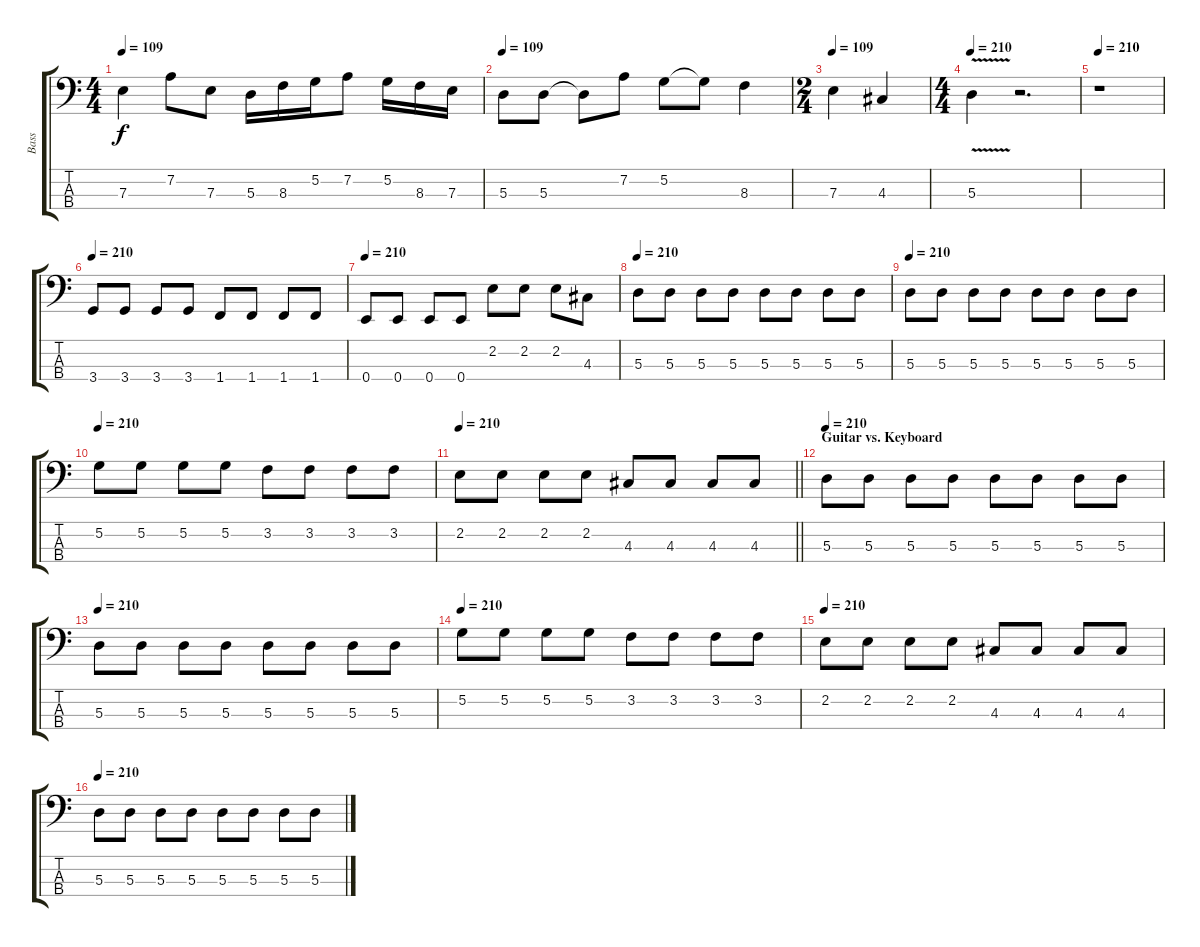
\track ("Bass" "Bass") {instrument electricbasspick}
\staff {score tabs}
\tuning (G2 D2 A1 E1) {hide}
\ts (4 4)
\tempo 109
\clef f4
\ks c
7.3.4{dy f} 7.2.8 7.3.8 5.3.16 8.3.16 5.2.16 7.2.8 5.2.16 8.3.16 7.3.16 |
\tempo 109
5.3.8 5.3.8 5.3{t}.8 7.2.8 5.2.8 5.2{t}.8 8.3.4 |
\ts (2 4)
\tempo 109
7.3.4 4.3.4 |
\ts (4 4)
\tempo 210
5.3{v}.4 r.2{d} |
\tempo 210
r.1 |
\tempo 210
3.4.8 3.4.8 3.4.8 3.4.8 1.4.8 1.4.8 1.4.8 1.4.8 |
\tempo 210
0.4.8 0.4.8 0.4.8 0.4.8 2.2.8 2.2.8 2.2.8 4.3.8 |
\tempo 210
5.3.8 5.3.8 5.3.8 5.3.8 5.3.8 5.3.8 5.3.8 5.3.8 |
\tempo 210
5.3.8 5.3.8 5.3.8 5.3.8 5.3.8 5.3.8 5.3.8 5.3.8 |
\tempo 210
5.2.8 5.2.8 5.2.8 5.2.8 3.2.8 3.2.8 3.2.8 3.2.8 |
\tempo 210
\barLineRight lightlight
2.2.8 2.2.8 2.2.8 2.2.8 4.3.8 4.3.8 4.3.8 4.3.8 |
\section ("" "Guitar vs. Keyboard")
\tempo 210
5.3.8 5.3.8 5.3.8 5.3.8 5.3.8 5.3.8 5.3.8 5.3.8 |
\tempo 210
5.3.8 5.3.8 5.3.8 5.3.8 5.3.8 5.3.8 5.3.8 5.3.8 |
\tempo 210
5.2.8 5.2.8 5.2.8 5.2.8 3.2.8 3.2.8 3.2.8 3.2.8 |
\tempo 210
2.2.8 2.2.8 2.2.8 2.2.8 4.3.8 4.3.8 4.3.8 4.3.8 |
\tempo 210
5.3.8 5.3.8 5.3.8 5.3.8 5.3.8 5.3.8 5.3.8 5.3.8
